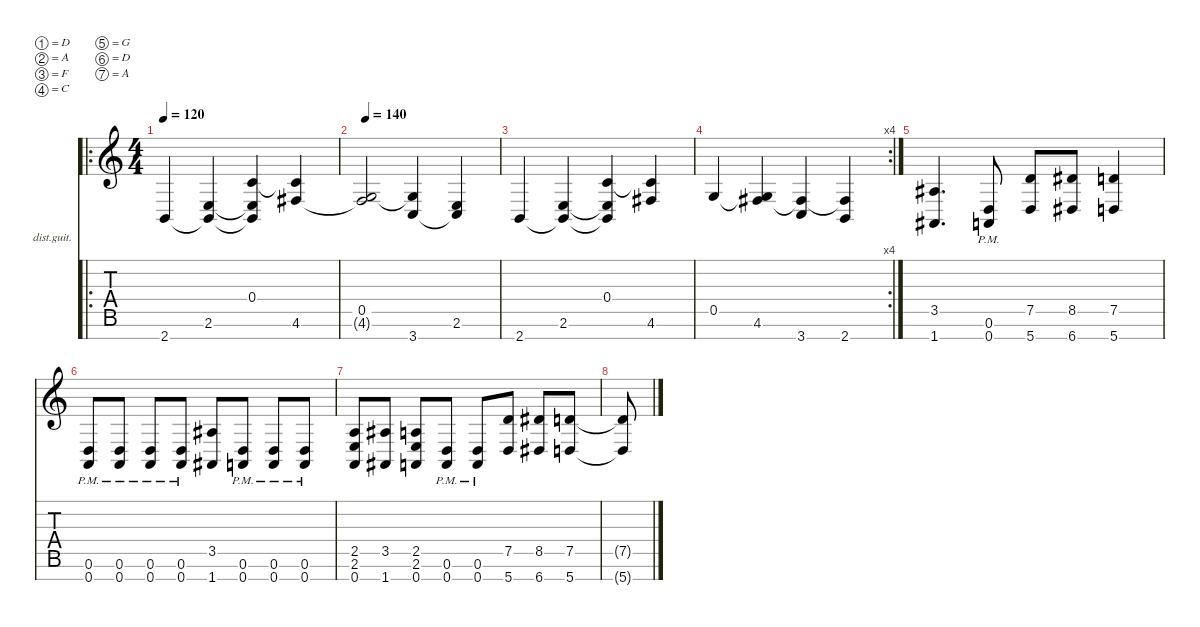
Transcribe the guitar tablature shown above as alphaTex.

\defaultSystemsLayout 4
\hideDynamics
\bracketExtendMode nobrackets
\firstSystemTrackNameOrientation horizontal
\otherSystemsTrackNameOrientation horizontal
\track ("Distortion Guitar" "dist.guit.") {instrument distortionguitar}
\staff {score tabs}
\tuning (D4 A3 F3 C3 G2 D2 A1)
\ro
\ts (4 4)
\tempo 120
\clef g2
\ks c
2.7.4{dy mf instrument distortionguitar beam Up} (2.6 2.7{t}).4{beam Up} (0.4 2.6{t} 2.7{t}).4{beam Up} (4.6{acc #} 0.4{t}).4{beam Up} |
\tempo 140
(0.5 4.6{t acc #}).2{beam Up} (3.7 0.5{t}).4{beam Up} (2.6 3.7{t}).4{beam Up} |
2.7.4{beam Up} (2.6 2.7{t}).4{beam Up} (0.4 2.6{t} 2.7{t}).4{beam Up} (4.6{acc #} 0.4{t}).4{beam Up} |
\rc 4
0.5.4{beam Up} (4.6{acc #} 0.5{t}).4{beam Up} (3.7 4.6{t acc #}).4{beam Up} (2.7 4.6{t acc #}).4{beam Up} |
(1.7{acc #} 3.5{acc #}).4{d beam Up} (0.7{pm} 0.6{pm}).8{beam Up} (5.7 7.5).8{beam Up} (6.7{acc #} 8.5{acc #}).8{beam Up} (5.7 7.5).4{beam Up} |
(0.7{pm} 0.6{pm}).8{beam Up} (0.7{pm} 0.6{pm}).8{beam Up} (0.7{pm} 0.6{pm}).8{beam Up} (0.7{pm} 0.6{pm}).8{beam Up} (1.7{acc #} 3.5{acc #}).8{beam Up} (0.7{pm} 0.6{pm}).8{beam Up} (0.7{pm} 0.6{pm}).8{beam Up} (0.7{pm} 0.6).8{beam Up} |
(0.7 2.5 2.6).8{beam Up} (1.7{acc #} 3.5{acc #}).8{beam Up} (0.7 2.5 2.6).8{beam Up} (0.7{pm} 0.6{pm}).8{beam Up} (0.7{pm} 0.6{pm}).8{beam Up} (5.7 7.5).8{beam Up} (6.7{acc #} 8.5{acc #}).8{beam Up} (5.7 7.5).8{beam Up} |
(7.5{t} 5.7{t}).8{beam Up}
